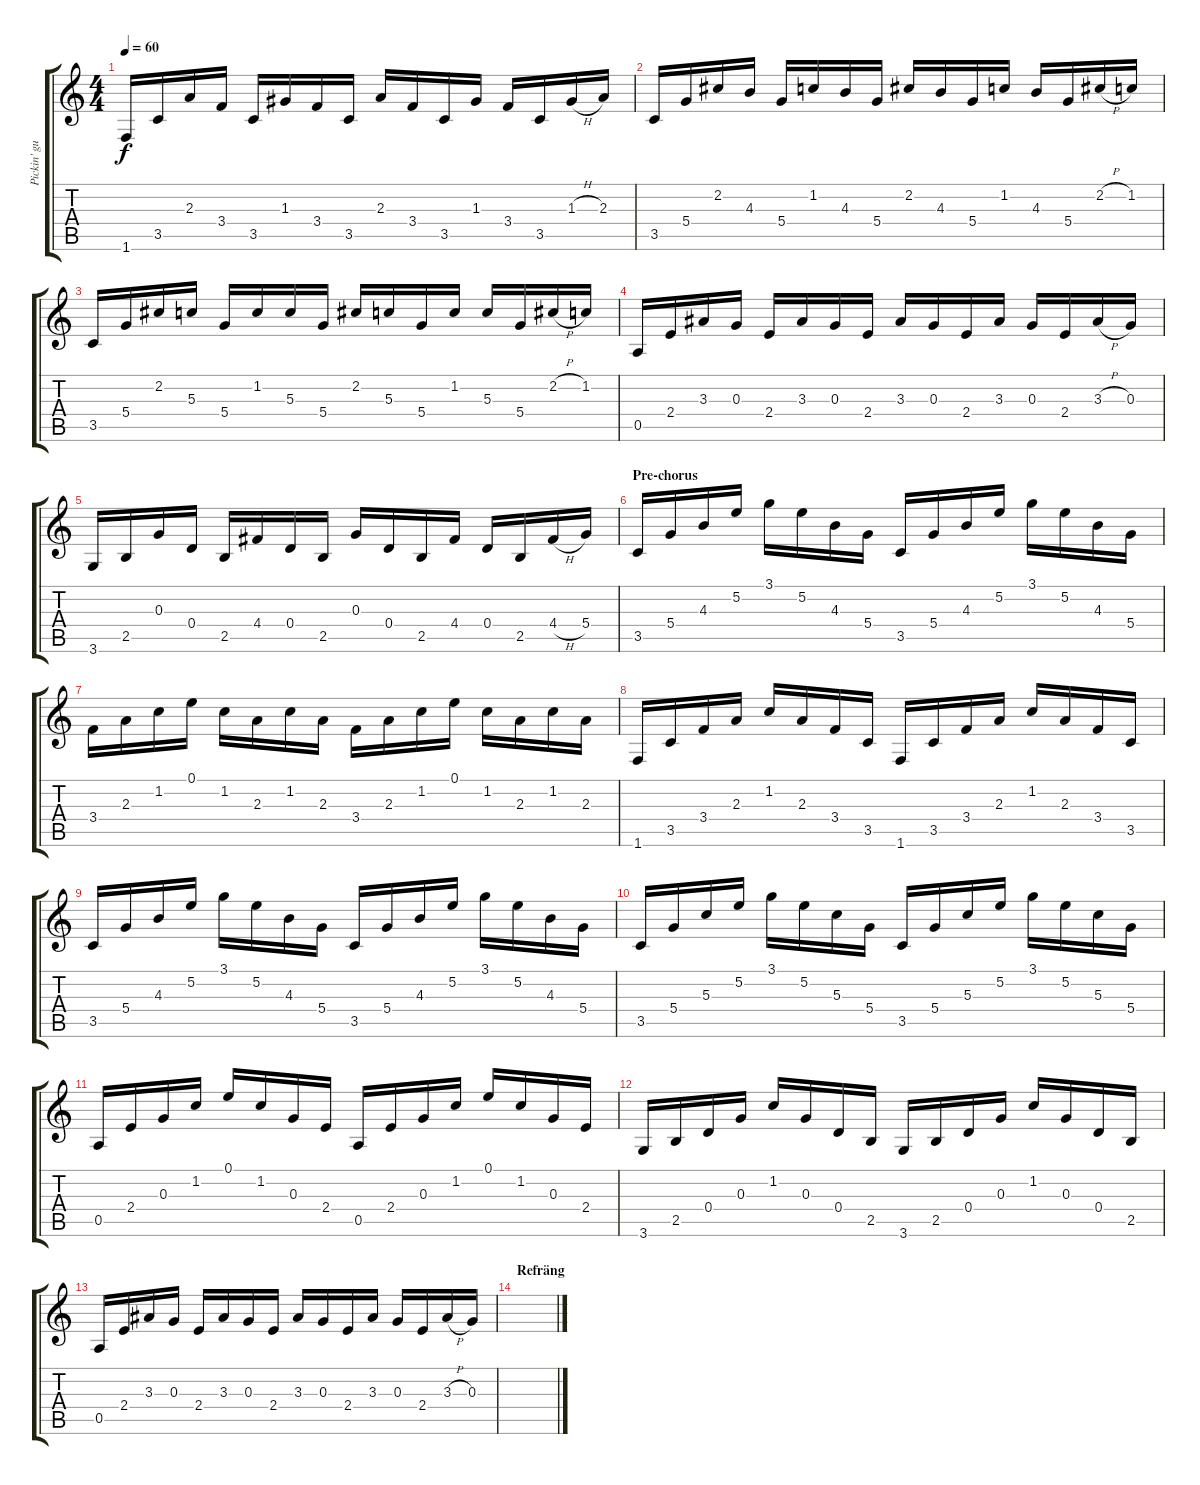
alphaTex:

\track ("Pickin' gura" "Pickin' gu") {instrument acousticguitarsteel}
\staff {score tabs}
\tuning (E4 B3 G3 D3 A2 E2) {hide}
\ts (4 4)
\tempo 60
\clef g2
\ks c
1.6.16{dy f} 3.5.16 2.3.16 3.4.16 3.5.16 1.3.16 3.4.16 3.5.16 2.3.16 3.4.16 3.5.16 1.3.16 3.4.16 3.5.16 1.3{h}.16 2.3.16 |
3.5.16 5.4.16 2.2.16 4.3.16 5.4.16 1.2.16 4.3.16 5.4.16 2.2.16 4.3.16 5.4.16 1.2.16 4.3.16 5.4.16 2.2{h}.16 1.2.16 |
3.5.16 5.4.16 2.2.16 5.3.16 5.4.16 1.2.16 5.3.16 5.4.16 2.2.16 5.3.16 5.4.16 1.2.16 5.3.16 5.4.16 2.2{h}.16 1.2.16 |
0.5.16 2.4.16 3.3.16 0.3.16 2.4.16 3.3.16 0.3.16 2.4.16 3.3.16 0.3.16 2.4.16 3.3.16 0.3.16 2.4.16 3.3{h}.16 0.3.16 |
3.6.16 2.5.16 0.3.16 0.4.16 2.5.16 4.4.16 0.4.16 2.5.16 0.3.16 0.4.16 2.5.16 4.4.16 0.4.16 2.5.16 4.4{h}.16 5.4.16 |
\section ("" "Pre-chorus")
3.5.16 5.4.16 4.3.16 5.2.16 3.1.16 5.2.16 4.3.16 5.4.16 3.5.16 5.4.16 4.3.16 5.2.16 3.1.16 5.2.16 4.3.16 5.4.16 |
3.4.16 2.3.16 1.2.16 0.1.16 1.2.16 2.3.16 1.2.16 2.3.16 3.4.16 2.3.16 1.2.16 0.1.16 1.2.16 2.3.16 1.2.16 2.3.16 |
1.6.16 3.5.16 3.4.16 2.3.16 1.2.16 2.3.16 3.4.16 3.5.16 1.6.16 3.5.16 3.4.16 2.3.16 1.2.16 2.3.16 3.4.16 3.5.16 |
3.5.16 5.4.16 4.3.16 5.2.16 3.1.16 5.2.16 4.3.16 5.4.16 3.5.16 5.4.16 4.3.16 5.2.16 3.1.16 5.2.16 4.3.16 5.4.16 |
3.5.16 5.4.16 5.3.16 5.2.16 3.1.16 5.2.16 5.3.16 5.4.16 3.5.16 5.4.16 5.3.16 5.2.16 3.1.16 5.2.16 5.3.16 5.4.16 |
0.5.16 2.4.16 0.3.16 1.2.16 0.1.16 1.2.16 0.3.16 2.4.16 0.5.16 2.4.16 0.3.16 1.2.16 0.1.16 1.2.16 0.3.16 2.4.16 |
3.6.16 2.5.16 0.4.16 0.3.16 1.2.16 0.3.16 0.4.16 2.5.16 3.6.16 2.5.16 0.4.16 0.3.16 1.2.16 0.3.16 0.4.16 2.5.16 |
0.5.16 2.4.16 3.3.16 0.3.16 2.4.16 3.3.16 0.3.16 2.4.16 3.3.16 0.3.16 2.4.16 3.3.16 0.3.16 2.4.16 3.3{h}.16 0.3.16 |
\section ("" "Refräng")
